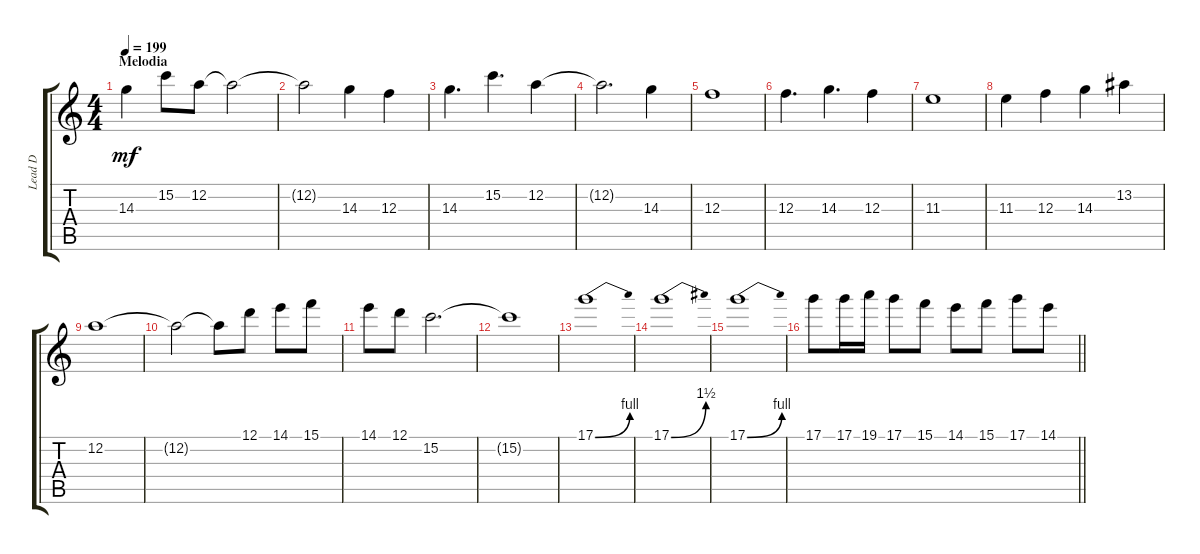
\track ("Lead D" "Lead D") {instrument distortionguitar}
\staff {score tabs}
\tuning (D4 A3 F3 C3 G2 D2) {hide}
\ts (4 4)
\section ("" "Melodia")
\tempo 199
\clef g2
\ks c
14.3.4{dy mf} 15.2.8 12.2.8 12.2{t}.2 |
12.2{t}.2 14.3.4 12.3.4 |
14.3.4{d} 15.2.4{d} 12.2.4 |
12.2{t}.2{d} 14.3.4 |
12.3.1 |
12.3.4{d} 14.3.4{d} 12.3.4 |
11.3.1 |
11.3.4 12.3.4 14.3.4 13.2.4 |
12.2.1 |
12.2{t}.2 12.2{t}.8 12.1.8 14.1.8 15.1.8 |
14.1.8 12.1.8 15.2.2{d} |
15.2{t}.1 |
17.1{be (bend 0 0 60 4)}.1 |
17.1{be (bend 0 0 60 6)}.1 |
17.1{be (bend 0 0 60 4)}.1 |
\barLineRight lightlight
17.1.8 17.1.16 19.1.16 17.1.8 15.1.8 14.1.8 15.1.8 17.1.8 14.1.8
